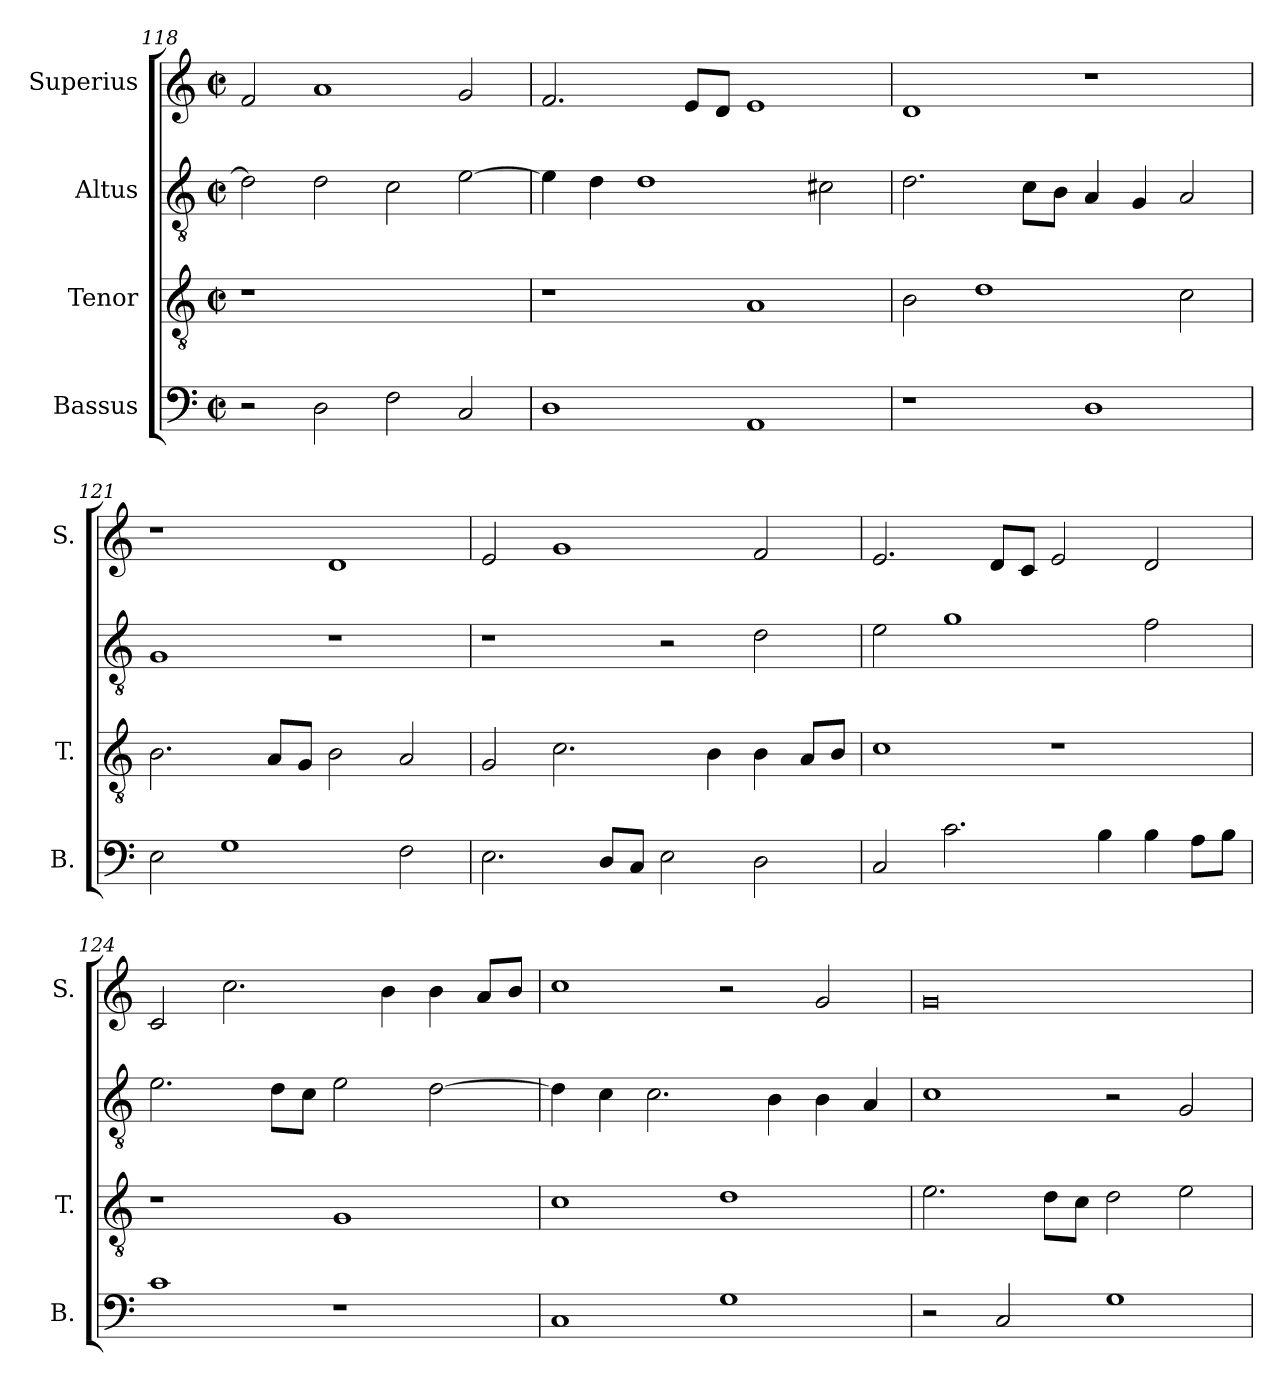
**kern	**kern	**kern	**kern
*part4	*part3	*part2	*part1
*staff4	*staff3	*staff2	*staff1
*I"Bassus	*I"Tenor	*I"Altus	*I"Superius
*I'B.	*I'T.	*	*I'S.
*clefF4	*clefGv2	*clefGv2	*clefG2
*	*ITrd7c12	*ITrd7c12	*
*k[]	*k[]	*k[]	*k[]
*C:	*C:	*C:	*C:
*M2/2	*M2/2	*M2/2	*M2/2
*met(c|)	*met(c|)	*met(c|)	*met(c|)
=118	=118	=118	=118
!	!LO:N:vis=1	!	!
2r	1r	2Di\]	2fi/
2Di\	.	2Di\	1ai
2Fi\	1ryy	2Ci\	.
2Ci/	.	[>2Ei\	2gi/
!!LO:LB:g=z
=119	=119	=119	=119
1Di	1r	4Ei\]	2.fi/
.	.	4Di\	.
.	.	1Di	.
.	.	.	8ei/L
.	.	.	8di/J
1AAi	1AAi	.	1ei
.	.	2C#Xi\	.
=120	=120	=120	=120
1r	2BBi\	2.Di\	1di
.	1Di	.	.
.	.	8Ci\L	.
.	.	8BBi\J	.
1Di	.	4AAi/	1r
.	.	4GGi/	.
.	2Ci\	2AAi/	.
=121	=121	=121	=121
2Ei\	2.BBi\	1GGi	1r
1Gi	.	.	.
.	8AAi/L	.	.
.	8GGi/J	.	.
.	2BBi\	1r	1di
2Fi\	2AAi/	.	.
=122	=122	=122	=122
2.Ei\	2GGi/	1r	2ei/
.	2.Ci\	.	1gi
8Di/L	.	.	.
8Ci/J	.	.	.
2Ei\	.	2r	.
.	4BBi\	.	.
2Di\	4BBi\	2Di\	2fi/
.	8AAi/L	.	.
.	8BBi/J	.	.
!!LO:LB:g=z
=123	=123	=123	=123
2Ci/	1Ci	2Ei\	2.ei/
2.ci\	.	1Gi	.
.	.	.	8di/L
.	.	.	8ci/J
.	1r	.	2ei/
4Bi\	.	.	.
4Bi\	.	2Fi\	2di/
8Ai\L	.	.	.
8Bi\J	.	.	.
=124	=124	=124	=124
1ci	1r	2.Ei\	2ci/
.	.	.	2.cci\
.	.	8Di\L	.
.	.	8Ci\J	.
1r	1GGi	2Ei\	.
.	.	.	4bi\
.	.	[>2Di\	4bi\
.	.	.	8ai/L
.	.	.	8bi/J
=125	=125	=125	=125
1Ci	1Ci	4Di\]	1cci
.	.	4Ci\	.
.	.	2.Ci\	.
1Gi	1Di	.	2r
.	.	4BBi\	.
.	.	4BBi\	2gi/
.	.	4AAi/	.
=126	=126	=126	=126
2r	2.Ei\	1Ci	0gi
2Ci/	.	.	.
.	8Di\L	.	.
.	8Ci\J	.	.
1Gi	2Di\	2r	.
.	2Ei\	2GGi/	.
=	=	=	=
*-	*-	*-	*-
